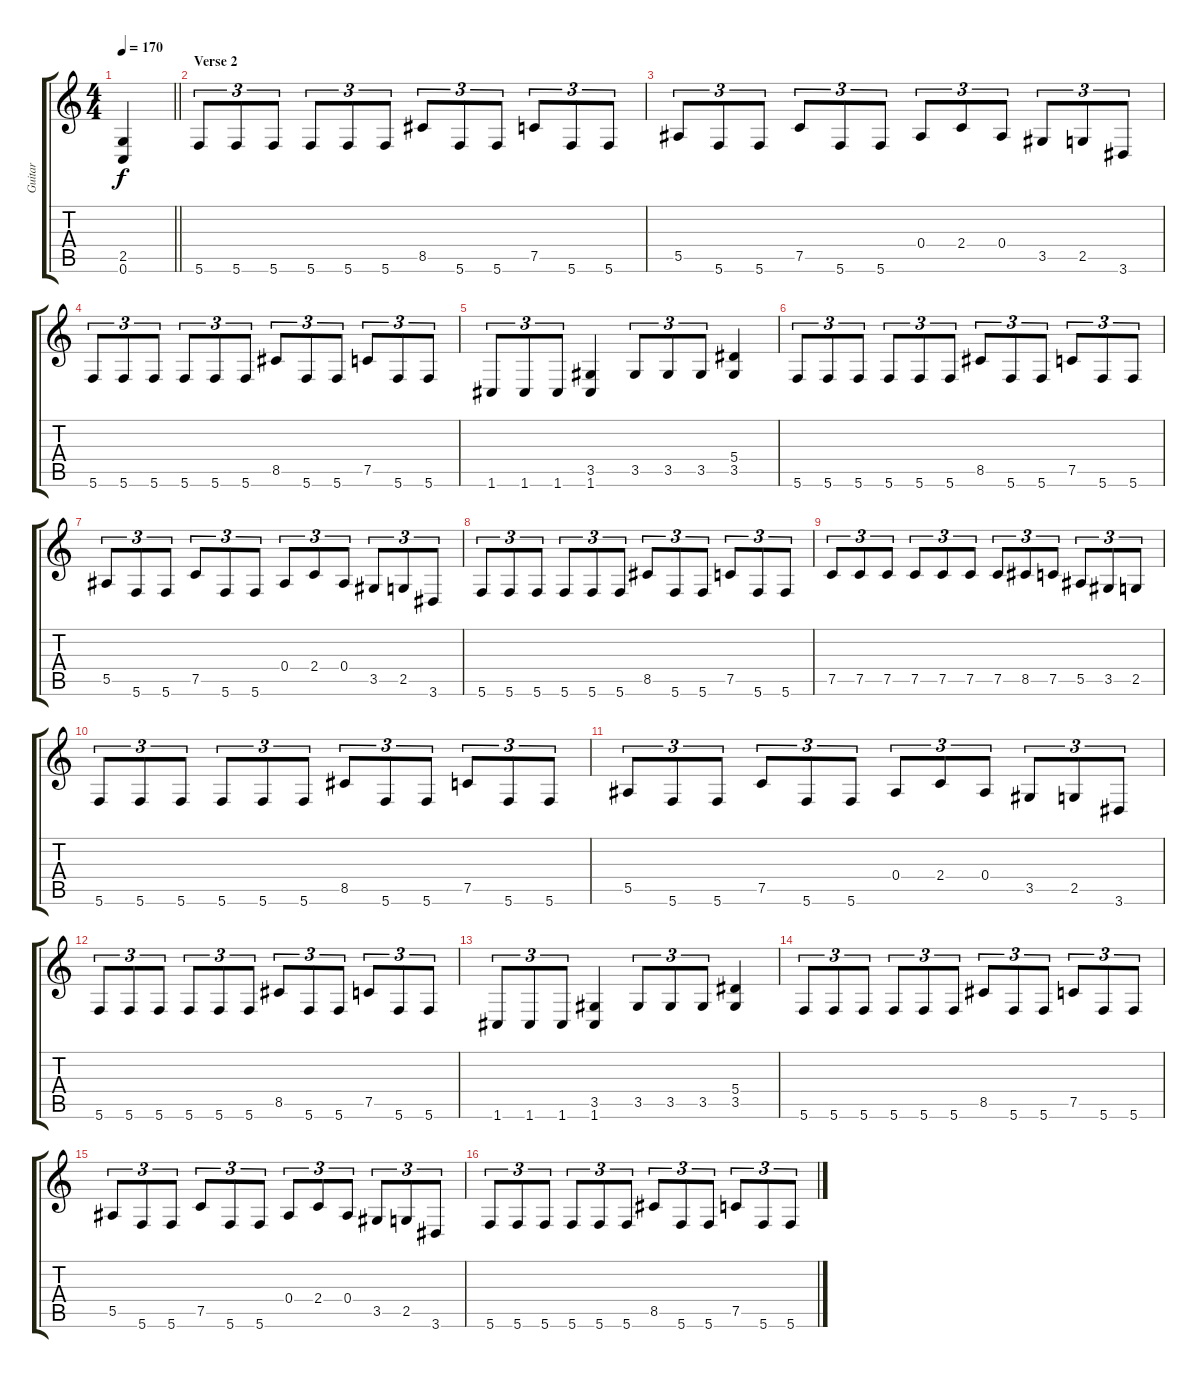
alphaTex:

\track ("Guitar" "Guitar") {instrument distortionguitar}
\staff {score tabs}
\tuning (C4 G3 Eb3 Bb2 F2 C2) {hide}
\ts (4 4)
\tempo 170
\clef g2
\barLineRight lightlight
\ks c
(2.5 0.6).4{dy f} |
\section ("" "Verse 2")
5.6.8{tu (3 2)} 5.6.8{tu (3 2)} 5.6.8{tu (3 2)} 5.6.8{tu (3 2)} 5.6.8{tu (3 2)} 5.6.8{tu (3 2)} 8.5.8{tu (3 2)} 5.6.8{tu (3 2)} 5.6.8{tu (3 2)} 7.5.8{tu (3 2)} 5.6.8{tu (3 2)} 5.6.8{tu (3 2)} |
5.5.8{tu (3 2)} 5.6.8{tu (3 2)} 5.6.8{tu (3 2)} 7.5.8{tu (3 2)} 5.6.8{tu (3 2)} 5.6.8{tu (3 2)} 0.4.8{tu (3 2)} 2.4.8{tu (3 2)} 0.4.8{tu (3 2)} 3.5.8{tu (3 2)} 2.5.8{tu (3 2)} 3.6.8{tu (3 2)} |
5.6.8{tu (3 2)} 5.6.8{tu (3 2)} 5.6.8{tu (3 2)} 5.6.8{tu (3 2)} 5.6.8{tu (3 2)} 5.6.8{tu (3 2)} 8.5.8{tu (3 2)} 5.6.8{tu (3 2)} 5.6.8{tu (3 2)} 7.5.8{tu (3 2)} 5.6.8{tu (3 2)} 5.6.8{tu (3 2)} |
1.6.8{tu (3 2)} 1.6.8{tu (3 2)} 1.6.8{tu (3 2)} (3.5 1.6).4 3.5.8{tu (3 2)} 3.5.8{tu (3 2)} 3.5.8{tu (3 2)} (5.4 3.5).4 |
5.6.8{tu (3 2)} 5.6.8{tu (3 2)} 5.6.8{tu (3 2)} 5.6.8{tu (3 2)} 5.6.8{tu (3 2)} 5.6.8{tu (3 2)} 8.5.8{tu (3 2)} 5.6.8{tu (3 2)} 5.6.8{tu (3 2)} 7.5.8{tu (3 2)} 5.6.8{tu (3 2)} 5.6.8{tu (3 2)} |
5.5.8{tu (3 2)} 5.6.8{tu (3 2)} 5.6.8{tu (3 2)} 7.5.8{tu (3 2)} 5.6.8{tu (3 2)} 5.6.8{tu (3 2)} 0.4.8{tu (3 2)} 2.4.8{tu (3 2)} 0.4.8{tu (3 2)} 3.5.8{tu (3 2)} 2.5.8{tu (3 2)} 3.6.8{tu (3 2)} |
5.6.8{tu (3 2)} 5.6.8{tu (3 2)} 5.6.8{tu (3 2)} 5.6.8{tu (3 2)} 5.6.8{tu (3 2)} 5.6.8{tu (3 2)} 8.5.8{tu (3 2)} 5.6.8{tu (3 2)} 5.6.8{tu (3 2)} 7.5.8{tu (3 2)} 5.6.8{tu (3 2)} 5.6.8{tu (3 2)} |
7.5.8{tu (3 2)} 7.5.8{tu (3 2)} 7.5.8{tu (3 2)} 7.5.8{tu (3 2)} 7.5.8{tu (3 2)} 7.5.8{tu (3 2)} 7.5.8{tu (3 2)} 8.5.8{tu (3 2)} 7.5.8{tu (3 2)} 5.5.8{tu (3 2)} 3.5.8{tu (3 2)} 2.5.8{tu (3 2)} |
5.6.8{tu (3 2)} 5.6.8{tu (3 2)} 5.6.8{tu (3 2)} 5.6.8{tu (3 2)} 5.6.8{tu (3 2)} 5.6.8{tu (3 2)} 8.5.8{tu (3 2)} 5.6.8{tu (3 2)} 5.6.8{tu (3 2)} 7.5.8{tu (3 2)} 5.6.8{tu (3 2)} 5.6.8{tu (3 2)} |
5.5.8{tu (3 2)} 5.6.8{tu (3 2)} 5.6.8{tu (3 2)} 7.5.8{tu (3 2)} 5.6.8{tu (3 2)} 5.6.8{tu (3 2)} 0.4.8{tu (3 2)} 2.4.8{tu (3 2)} 0.4.8{tu (3 2)} 3.5.8{tu (3 2)} 2.5.8{tu (3 2)} 3.6.8{tu (3 2)} |
5.6.8{tu (3 2)} 5.6.8{tu (3 2)} 5.6.8{tu (3 2)} 5.6.8{tu (3 2)} 5.6.8{tu (3 2)} 5.6.8{tu (3 2)} 8.5.8{tu (3 2)} 5.6.8{tu (3 2)} 5.6.8{tu (3 2)} 7.5.8{tu (3 2)} 5.6.8{tu (3 2)} 5.6.8{tu (3 2)} |
1.6.8{tu (3 2)} 1.6.8{tu (3 2)} 1.6.8{tu (3 2)} (3.5 1.6).4 3.5.8{tu (3 2)} 3.5.8{tu (3 2)} 3.5.8{tu (3 2)} (5.4 3.5).4 |
5.6.8{tu (3 2)} 5.6.8{tu (3 2)} 5.6.8{tu (3 2)} 5.6.8{tu (3 2)} 5.6.8{tu (3 2)} 5.6.8{tu (3 2)} 8.5.8{tu (3 2)} 5.6.8{tu (3 2)} 5.6.8{tu (3 2)} 7.5.8{tu (3 2)} 5.6.8{tu (3 2)} 5.6.8{tu (3 2)} |
5.5.8{tu (3 2)} 5.6.8{tu (3 2)} 5.6.8{tu (3 2)} 7.5.8{tu (3 2)} 5.6.8{tu (3 2)} 5.6.8{tu (3 2)} 0.4.8{tu (3 2)} 2.4.8{tu (3 2)} 0.4.8{tu (3 2)} 3.5.8{tu (3 2)} 2.5.8{tu (3 2)} 3.6.8{tu (3 2)} |
5.6.8{tu (3 2)} 5.6.8{tu (3 2)} 5.6.8{tu (3 2)} 5.6.8{tu (3 2)} 5.6.8{tu (3 2)} 5.6.8{tu (3 2)} 8.5.8{tu (3 2)} 5.6.8{tu (3 2)} 5.6.8{tu (3 2)} 7.5.8{tu (3 2)} 5.6.8{tu (3 2)} 5.6.8{tu (3 2)}
